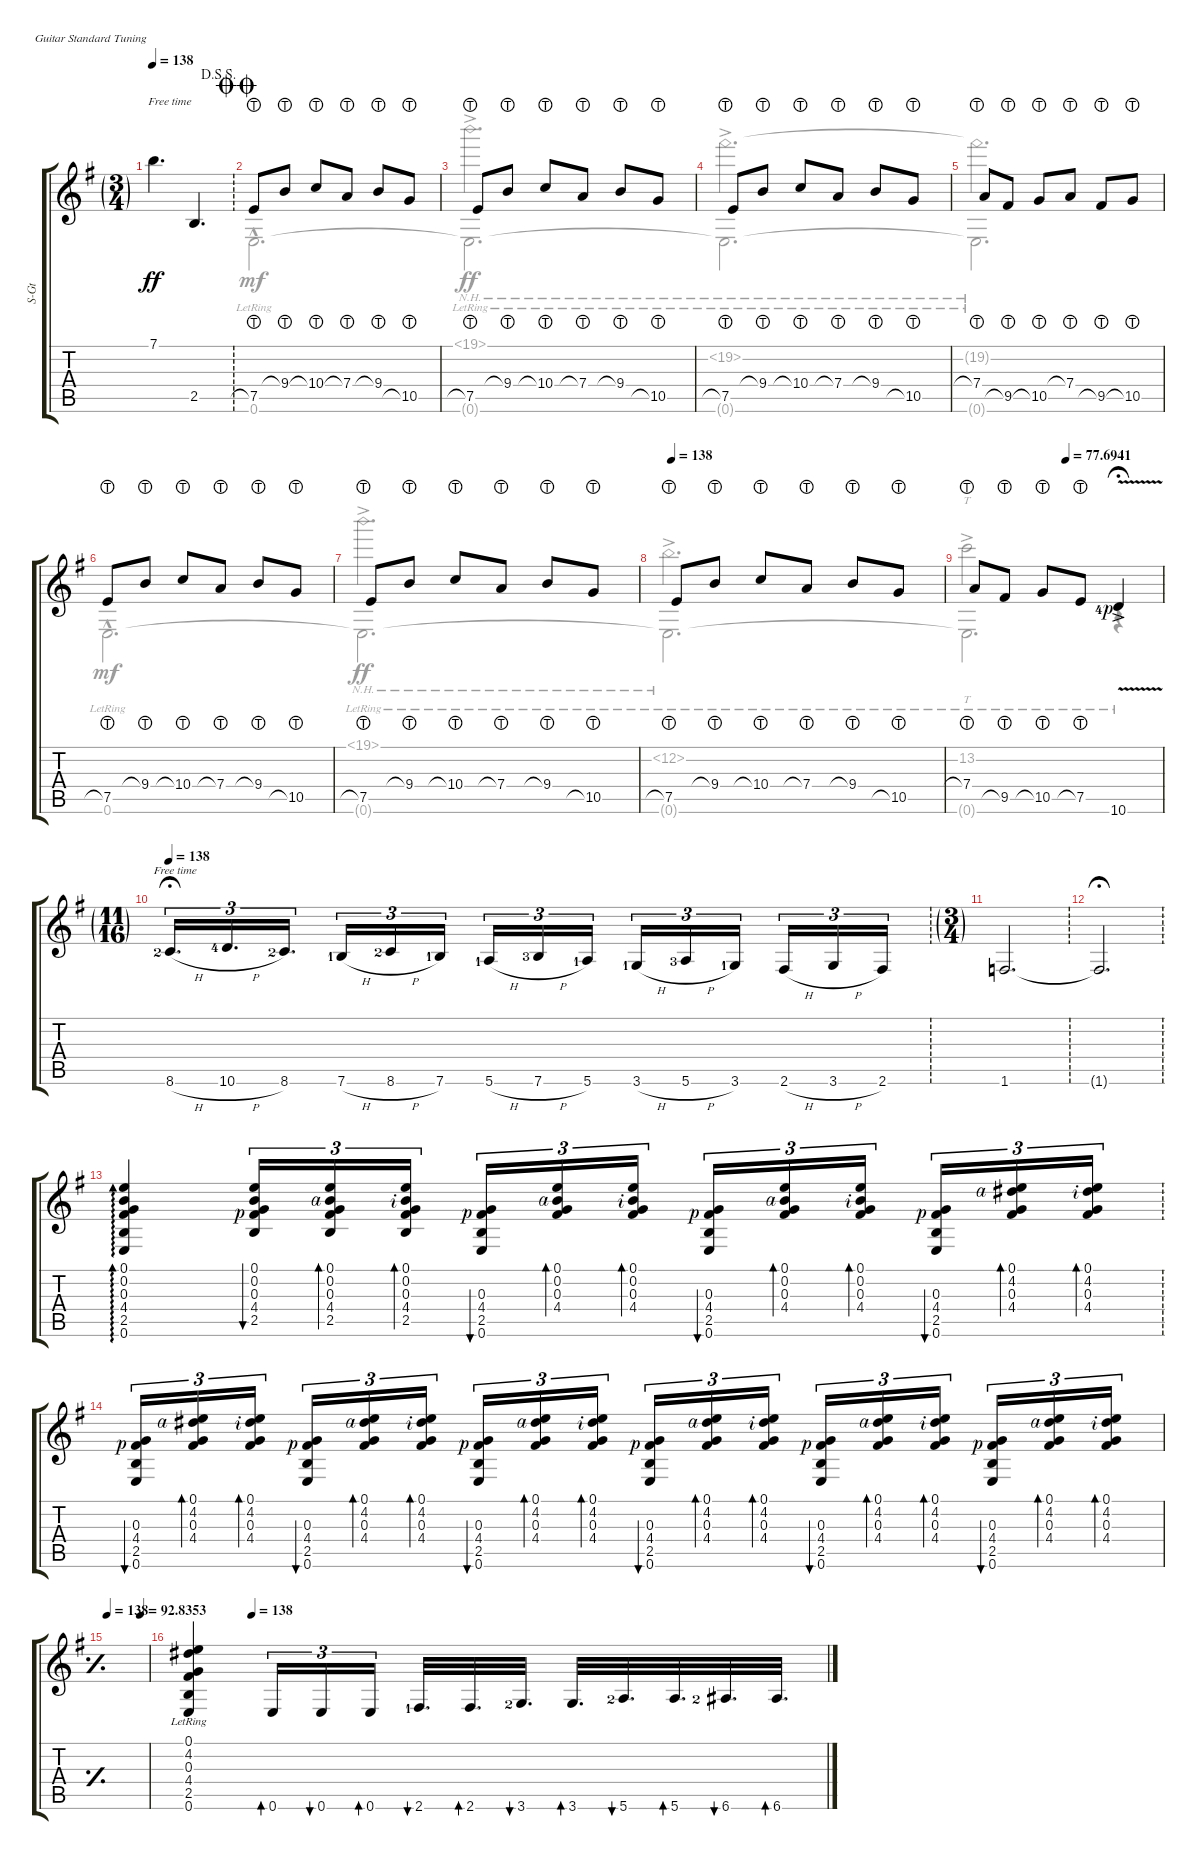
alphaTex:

\defaultSystemsLayout 4
\bracketExtendMode groupsimilarinstruments
\otherSystemsTrackNameOrientation horizontal
\track ("Steel Guitar" "S-Gt") {instrument acousticguitarsteel}
\staff {score tabs}
\tuning (E4 B3 G3 D3 A2 E2)
\voice
\ts (3 4)
\ft
\scale
0.142544
\jump dalsegnosegno
\tempo 138
\accidentals auto
\clef g2
\ottava regular
\simile none
\scale
0.780358
\ks eminor
7.1{t acc forcenatural}.4{d dy ff beam Down} 2.5{acc forcenatural}.4{d beam Up} |
\beaming (8 2 2 2)
\scale
0.382005
\jump doublecoda
\scale
1.10965 7.5{lht acc forcenatural}.8{beam Up} 9.4{lht acc forcenatural}.8{beam Up} 10.4{lht acc forcenatural}.8{beam Up} 7.4{lht acc forcenatural}.8{beam Up} 9.4{lht acc forcenatural}.8{beam Up} 10.5{lht acc forcenatural}.8{beam Up} |
\scale
0.312883
\scale
1.10999 7.5{lht acc forcenatural}.8{beam Up} 9.4{lht acc forcenatural}.8{beam Up} 10.4{lht acc forcenatural}.8{beam Up} 7.4{lht acc forcenatural}.8{beam Up} 9.4{lht acc forcenatural}.8{beam Up} 10.5{lht acc forcenatural}.8{beam Up} |
7.5{lht acc forcenatural}.8{beam Up} 9.4{lht acc forcenatural}.8{beam Up} 10.4{lht acc forcenatural}.8{beam Up} 7.4{lht acc forcenatural}.8{beam Up} 9.4{lht acc forcenatural}.8{beam Up} 10.5{lht acc forcenatural}.8{beam Up} |
7.4{lht acc forcenatural}.8{beam Up} 9.5{lht acc #}.8{beam Up} 10.5{lht acc forcenatural}.8{beam Up} 7.4{lht acc forcenatural}.8{beam Up} 9.5{lht acc #}.8{beam Up} 10.5{lht acc forcenatural}.8{beam Up} |
7.5{lht acc forcenatural}.8{beam Up} 9.4{lht acc forcenatural}.8{beam Up} 10.4{lht acc forcenatural}.8{beam Up} 7.4{lht acc forcenatural}.8{beam Up} 9.4{lht acc forcenatural}.8{beam Up} 10.5{lht acc forcenatural}.8{beam Up} |
7.5{lht acc forcenatural}.8{beam Up} 9.4{lht acc forcenatural}.8{beam Up} 10.4{lht acc forcenatural}.8{beam Up} 7.4{lht acc forcenatural}.8{beam Up} 9.4{lht acc forcenatural}.8{beam Up} 10.5{lht acc forcenatural}.8{beam Up} |
\scale
0.192351
\tempo 138
7.5{lht acc forcenatural}.8{beam Up} 9.4{lht acc forcenatural}.8{beam Up} 10.4{lht acc forcenatural}.8{beam Up} 7.4{lht acc forcenatural}.8{beam Up} 9.4{lht acc forcenatural}.8{beam Up} 10.5{lht acc forcenatural}.8{beam Up} |
\scale
0.226539
\tempo (77.6941 0.5)
7.4{lht acc forcenatural}.8{beam Up} 9.5{lht acc #}.8{beam Up} 10.5{lht acc forcenatural}.8{beam Up} 7.5{lht acc forcenatural}.8{beam Up} 10.6{v ac lf 5 rf 1 acc forcenatural}.4{fermata (medium 0.5) beam Up} |
\ts (11 16)
\beaming (8 2 2 2)
\ft
\scale
0.390709
\tempo 138
8.6{h lf 3 acc forcenatural}.16{d tu (3 2) fermata (medium 0.5) beam Up} 10.6{h lf 5 acc forcenatural}.16{d tu (3 2) beam Up} 8.6{lf 3 acc forcenatural}.16{d tu (3 2) beam Up} 7.6{h lf 2 acc forcenatural}.16{tu (3 2) beam Up} 8.6{h lf 3 acc forcenatural}.16{tu (3 2) beam Up} 7.6{lf 2 acc forcenatural}.16{tu (3 2) beam Up} 5.6{h lf 2 acc forcenatural}.16{tu (3 2) beam Up} 7.6{h lf 4 acc forcenatural}.16{tu (3 2) beam Up} 5.6{lf 2 acc forcenatural}.16{tu (3 2) beam Up} 3.6{h lf 2 acc forcenatural}.16{tu (3 2) beam Up} 5.6{h lf 4 acc forcenatural}.16{tu (3 2) beam Up} 3.6{lf 2 acc forcenatural}.16{tu (3 2) beam Up} 2.6{h acc #}.16{tu (3 2) beam Up} 3.6{h acc forcenatural}.16{tu (3 2) beam Up} 2.6{acc #}.16{tu (3 2) beam Up} |
\ts (3 4)
\beaming (8 2 2 2)
\ft
\scale
0.0930649 1.6{acc forcenatural}.2{d beam Up} |
\ft
\scale
0.0565349 1.6{t acc forcenatural}.2{d fermata (medium 0.27) beam Up} |
\ft
\scale
0.33552 (0.6{acc forcenatural} 2.5{acc forcenatural} 4.4{acc #} 0.3{acc forcenatural} 0.2{acc forcenatural} 0.1{acc forcenatural}).4{ad 0 beam Up} (0.1{acc forcenatural} 0.2{acc forcenatural} 0.3{rf 1 acc forcenatural} 4.4{acc #} 2.5{acc forcenatural}).16{tu (3 2) bu 30 beam Up} (2.5{acc forcenatural} 4.4{acc #} 0.3{acc forcenatural} 0.1{acc forcenatural} 0.2{rf 4 acc forcenatural}).16{tu (3 2) bd 30 beam Up} (2.5{acc forcenatural} 4.4{acc #} 0.3{acc forcenatural} 0.2{rf 2 acc forcenatural} 0.1{acc forcenatural}).16{tu (3 2) bd 30 beam Up} (0.3{rf 1 acc forcenatural} 4.4{acc #} 2.5{acc forcenatural} 0.6{acc forcenatural}).16{tu (3 2) bu 30 beam Up} (4.4{acc #} 0.3{acc forcenatural} 0.1{acc forcenatural} 0.2{rf 4 acc forcenatural}).16{tu (3 2) bd 30 beam Up} (4.4{acc #} 0.3{acc forcenatural} 0.2{rf 2 acc forcenatural} 0.1{acc forcenatural}).16{tu (3 2) bd 30 beam Up} (0.3{rf 1 acc forcenatural} 4.4{acc #} 2.5{acc forcenatural} 0.6{acc forcenatural}).16{tu (3 2) bu 30 beam Up} (4.4{acc #} 0.3{acc forcenatural} 0.1{acc forcenatural} 0.2{rf 4 acc forcenatural}).16{tu (3 2) bd 30 beam Up} (4.4{acc #} 0.3{acc forcenatural} 0.2{rf 2 acc forcenatural} 0.1{acc forcenatural}).16{tu (3 2) bd 30 beam Up} (0.3{rf 1 acc forcenatural} 4.4{acc #} 2.5{acc forcenatural} 0.6{acc forcenatural}).16{tu (3 2) bu 30 beam Up} (4.4{acc #} 0.3{acc forcenatural} 0.1{acc forcenatural} 4.2{rf 4 acc #}).16{tu (3 2) bd 30 beam Up} (4.4{acc #} 0.3{acc forcenatural} 4.2{rf 2 acc #} 0.1{acc forcenatural}).16{tu (3 2) bd 30 beam Up} |
\scale
0.347068 (0.3{rf 1 acc forcenatural} 4.4{acc #} 2.5{acc forcenatural} 0.6{acc forcenatural}).16{tu (3 2) bu 30 beam Up} (4.4{acc #} 0.3{acc forcenatural} 0.1{acc forcenatural} 4.2{rf 4 acc #}).16{tu (3 2) bd 30 beam Up} (4.4{acc #} 0.3{acc forcenatural} 4.2{rf 2 acc #} 0.1{acc forcenatural}).16{tu (3 2) bd 30 beam Up} (0.3{rf 1 acc forcenatural} 4.4{acc #} 2.5{acc forcenatural} 0.6{acc forcenatural}).16{tu (3 2) bu 30 beam Up} (4.4{acc #} 0.3{acc forcenatural} 0.1{acc forcenatural} 4.2{rf 4 acc #}).16{tu (3 2) bd 30 beam Up} (4.4{acc #} 0.3{acc forcenatural} 4.2{rf 2 acc #} 0.1{acc forcenatural}).16{tu (3 2) bd 30 beam Up} (0.3{rf 1 acc forcenatural} 4.4{acc #} 2.5{acc forcenatural} 0.6{acc forcenatural}).16{tu (3 2) bu 30 beam Up} (4.4{acc #} 0.3{acc forcenatural} 0.1{acc forcenatural} 4.2{rf 4 acc #}).16{tu (3 2) bd 30 beam Up} (4.4{acc #} 0.3{acc forcenatural} 4.2{rf 2 acc #} 0.1{acc forcenatural}).16{tu (3 2) bd 30 beam Up} (0.3{rf 1 acc forcenatural} 4.4{acc #} 2.5{acc forcenatural} 0.6{acc forcenatural}).16{tu (3 2) bu 30 beam Up} (4.4{acc #} 0.3{acc forcenatural} 0.1{acc forcenatural} 4.2{rf 4 acc #}).16{tu (3 2) bd 30 beam Up} (4.4{acc #} 0.3{acc forcenatural} 4.2{rf 2 acc #} 0.1{acc forcenatural}).16{tu (3 2) bd 30 beam Up} (0.3{rf 1 acc forcenatural} 4.4{acc #} 2.5{acc forcenatural} 0.6{acc forcenatural}).16{tu (3 2) bu 30 beam Up} (4.4{acc #} 0.3{acc forcenatural} 0.1{acc forcenatural} 4.2{rf 4 acc #}).16{tu (3 2) bd 30 beam Up} (4.4{acc #} 0.3{acc forcenatural} 4.2{rf 2 acc #} 0.1{acc forcenatural}).16{tu (3 2) bd 30 beam Up} (0.3{rf 1 acc forcenatural} 4.4{acc #} 2.5{acc forcenatural} 0.6{acc forcenatural}).16{tu (3 2) bu 30 beam Up} (4.4{acc #} 0.3{acc forcenatural} 0.1{acc forcenatural} 4.2{rf 4 acc #}).16{tu (3 2) bd 30 beam Up} (4.4{acc #} 0.3{acc forcenatural} 4.2{rf 2 acc #} 0.1{acc forcenatural}).16{tu (3 2) bd 30 beam Up} |
\scale
0.0952204
\tempo 138
\tempo (92.8353 0.8125)
\simile simple
|
\scale
0.306335
\tempo (138 0.09375)
\simile none
(0.1{acc forcenatural} 4.2{acc #} 0.3{lr acc forcenatural} 4.4{acc #} 2.5{acc forcenatural} 0.6{acc forcenatural}).4{beam Up} 0.6{acc forcenatural}.16{tu (3 2) bd 30 beam Up} 0.6{acc forcenatural}.16{tu (3 2) bu 30 beam Up} 0.6{acc forcenatural}.16{tu (3 2) bd 30 beam Up} 2.6{lf 2 acc #}.32{d bu 30 beam Up} 2.6{acc #}.32{d bd 30 beam Up} 3.6{lf 3 acc forcenatural}.32{d bu 30 beam Up} 3.6{acc forcenatural}.32{d bd 30 beam Up} 5.6{lf 3 acc forcenatural}.32{d bu 30 beam Up} 5.6{acc forcenatural}.32{d bd 30 beam Up} 6.6{lf 3 acc #}.32{d bu 30 beam Up} 6.6{acc #}.32{d bd 30 beam Up}
\voice
\clef g2
\ottava regular
\simile none
\scale
0.780358
\ks eminor
|
\scale
1.10965 0.6{hac lr acc forcenatural}.2{d dy mf beam Down} |
\scale
1.10999 0.6{t acc forcenatural}.2{d dy ff beam Down} |
0.6{t acc forcenatural}.2{d beam Down} |
0.6{t acc forcenatural}.2{d beam Down} |
0.6{hac lr acc forcenatural}.2{d dy mf beam Down} |
0.6{t acc forcenatural}.2{d dy ff beam Down} |
0.6{t acc forcenatural}.2{d beam Down} |
0.6{t acc forcenatural}.2{d beam Down} |
|
|
|
|
|
\simile simple
|
\simile none
\voice
\clef g2
\ottava regular
\simile none
\scale
0.780358
\ks eminor
|
\scale
1.10965 |
\scale
1.10999 19.1{nh ac lr acc forcenatural}.2{d beam Down} |
19.2{nh ac lr acc #}.2{d beam Down} |
19.2{nh lr t acc #}.2{d beam Down} |
|
19.1{nh ac lr acc forcenatural}.2{d beam Down} |
12.2{nh ac lr acc forcenatural}.2{d beam Down} |
13.2{ac lr acc forcenatural}.2{tt beam Down} r.4{fermata (medium 0.5) beam Down} |
|
|
|
|
|
\simile simple
|
\simile none
